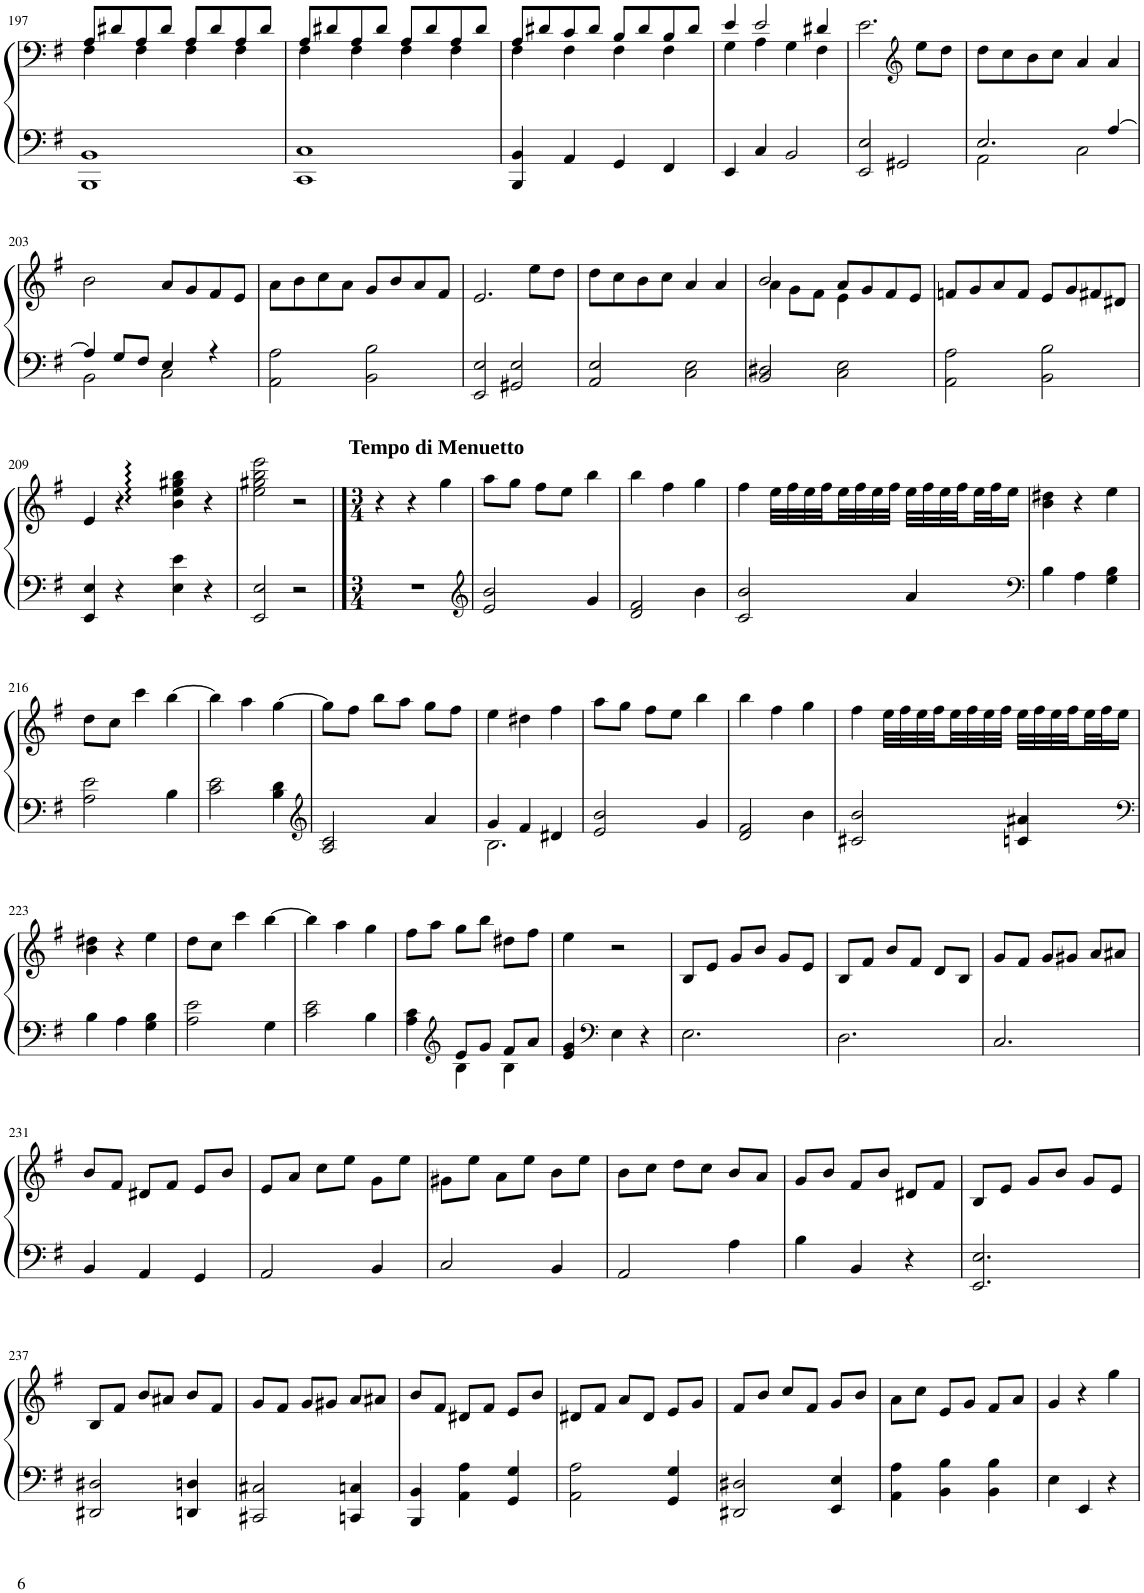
**kern	**kern
*part1	*part1
*staff2	*staff1
*I"Piano	*
*I'Pno	*
!!LO:PB:g=z
*clefF4	*clefF4
*k[f#]	*k[f#]
*M4/4	*M4/4
=197	=197
*	*^
1BBB 1BB	8A/L	4F#\
.	8d#X/	.
.	8A/	4F#\
.	8d#/J	.
.	8A/L	4F#\
.	8d#/	.
.	8A/	4F#\
.	8d#/J	.
=198	=198	=198
1CC 1C	8A/L	4F#\
.	8d#X/	.
.	8A/	4F#\
.	8d#/J	.
.	8A/L	4F#\
.	8d#/	.
.	8A/	4F#\
.	8d#/J	.
=199	=199	=199
4BBB/ 4BB/	8A/L	4F#\
.	8d#X/	.
4AA/	8c/	4F#\
.	8d#/J	.
4GG/	8B/L	4F#\
.	8d#/	.
4FF#/	8B/	4F#\
.	8d#/J	.
=200	=200	=200
4EE/	4e/	4G\
4C/	2e/	4A\
2BB/	.	4G\
.	4d#X/	4F#\
*	*v	*v
=201	=201
2EE/ 2E/	2.e\
2GG#X/	.
*	*clefG2
.	8ee\L
.	8dd\J
=202	=202
*^	*
2.E/	2AA\	8dd\L
.	.	8cc\
.	.	8b\
.	.	8cc\J
.	2C\	4a/
[4A/	.	4a/
!!LO:LB:g=z
=203	=203	=203
4A/]	2BB\	2b\
8G/L	.	.
8F#/J	.	.
4E/	2C\	8a/L
.	.	8g/
4r	.	8f#/
.	.	8e/J
*v	*v	*
=204	=204
2AA\ 2A\	8a\L
.	8b\
.	8cc\
.	8a\J
2BB\ 2B\	8g/L
.	8b/
.	8a/
.	8f#/J
=205	=205
2EE/ 2E/	2.e/
2GG#X/ 2E/	.
.	8ee\L
.	8dd\J
=206	=206
2AA/ 2E/	8dd\L
.	8cc\
.	8b\
.	8cc\J
2C\ 2E\	4a/
.	4a/
=207	=207
*	*^
2BB/ 2D#X/	2b/	4a\
.	.	8g\L
.	.	8f#\J
2C\ 2E\	8a/L	4e\
.	8g/	.
.	8f#/	4ryy
.	8e/J	.
*	*v	*v
=208	=208
2AA\ 2A\	8fn/L
.	8g/
.	8a/
.	8f/J
2BB\ 2B\	8e/L
.	8g/
.	8f#X/
.	8d#X/J
!!LO:LB:g=z
=209	=209
4EE/ 4E/	4e/
4r	4r
4E\ 4e\	4b\: 4ee\: 4gg#X\: 4bb\:
4r	4r
=210	=210
2EE/ 2E/	2ee\ 2gg#X\ 2bb\ 2eee\
2r	2r
==211	==211
*M3/4	*M3/4
!	!LO:TX:a:B:t=Tempo di Menuetto
2.r	4r
.	4r
.	4gg\
=212	=212
*clefG2	*
2e/ 2b/	8aa\L
.	8gg\J
.	8ff#\L
.	8ee\J
4g/	4bb\
=213	=213
2d/ 2f#/	4bb\
.	4ff#\
4b\	4gg\
=214	=214
2c/ 2b/	4ff#\
.	32ee\LLL
.	32ff#\
.	32ee\
.	32ff#\
.	32ee\
.	32ff#\
.	32ee\
.	32ff#\JJJ
4a/	32ee\LLL
.	32ff#\
.	32ee\
.	32ff#\
.	32ee\
.	32ff#\J
.	16ee\JJ
=215	=215
*clefF4	*
4B\	4b\ 4dd#X\
4A\	4r
4G\ 4B\	4ee\
!!LO:LB:g=z
=216	=216
2A\ 2e\	8dd\L
.	8cc\J
.	4ccc\
4B\	[4bb\
=217	=217
2c\ 2e\	4bb\]
.	4aa\
4B\ 4d\	[4gg\
=218	=218
*clefG2	*
2A/ 2c/	8gg\L]
.	8ff#\J
.	8bb\L
.	8aa\J
4a/	8gg\L
.	8ff#\J
=219	=219
*^	*
4g/	2.B\	4ee\
4f#/	.	4dd#X\
4d#X/	.	4ff#\
*v	*v	*
=220	=220
2e/ 2b/	8aa\L
.	8gg\J
.	8ff#\L
.	8ee\J
4g/	4bb\
=221	=221
2d/ 2f#/	4bb\
.	4ff#\
4b\	4gg\
=222	=222
2c#X/ 2b/	4ff#\
.	32ee\LLL
.	32ff#\
.	32ee\
.	32ff#\
.	32ee\
.	32ff#\
.	32ee\
.	32ff#\JJJ
4cn/ 4a#X/	32ee\LLL
.	32ff#\
.	32ee\
.	32ff#\
.	32ee\
.	32ff#\J
.	16ee\JJ
!!LO:LB:g=z
=223	=223
*clefF4	*
4B\	4b\ 4dd#X\
4A\	4r
4G\ 4B\	4ee\
=224	=224
2A\ 2e\	8dd\L
.	8cc\J
.	4ccc\
4G\	[4bb\
=225	=225
2c\ 2e\	4bb\]
.	4aa\
4B\	4gg\
=226	=226
*^	*
4A\ 4c\	4ryy	8ff#\L
.	.	8aa\J
*clefG2	*	*
8e/L	4B\	8gg\L
8g/J	.	8bb\J
8f#/L	4B\	8dd#X\L
8a/J	.	8ff#\J
*v	*v	*
=227	=227
4e/ 4g/	4ee\
*clefF4	*
4E\	2r
4r	.
=228	=228
2.E\	8B/L
.	8e/J
.	8g/L
.	8b/J
.	8g/L
.	8e/J
=229	=229
2.D\	8B/L
.	8f#/J
.	8b/L
.	8f#/J
.	8d/L
.	8B/J
=230	=230
2.C/	8g/L
.	8f#/J
.	8g/L
.	8g#X/J
.	8a/L
.	8a#X/J
!!LO:LB:g=z
=231	=231
4BB/	8b/L
.	8f#/J
4AA/	8d#X/L
.	8f#/J
4GG/	8e/L
.	8b/J
=232	=232
2AA/	8e/L
.	8a/J
.	8cc\L
.	8ee\J
4BB/	8g\L
.	8ee\J
=233	=233
2C/	8g#X\L
.	8ee\J
.	8a\L
.	8ee\J
4BB/	8b\L
.	8ee\J
=234	=234
2AA/	8b\L
.	8cc\J
.	8dd\L
.	8cc\J
4A\	8b/L
.	8a/J
=235	=235
4B\	8g/L
.	8b/J
4BB/	8f#/L
.	8b/J
4r	8d#X/L
.	8f#/J
=236	=236
2.EE/ 2.E/	8B/L
.	8e/J
.	8g/L
.	8b/J
.	8g/L
.	8e/J
!!LO:LB:g=z
=237	=237
2DD#X/ 2D#X/	8B/L
.	8f#/J
.	8b/L
.	8a#X/J
4DDn/ 4Dn/	8b/L
.	8f#/J
=238	=238
2CC#X/ 2C#X/	8g/L
.	8f#/J
.	8g/L
.	8g#X/J
4CCn/ 4Cn/	8a/L
.	8a#X/J
=239	=239
4BBB/ 4BB/	8b/L
.	8f#/J
4AA\ 4A\	8d#X/L
.	8f#/J
4GG/ 4G/	8e/L
.	8b/J
=240	=240
2AA\ 2A\	8d#X/L
.	8f#/J
.	8a/L
.	8d#/J
4GG/ 4G/	8e/L
.	8g/J
=241	=241
2DD#X/ 2D#X/	8f#/L
.	8b/J
.	8cc/L
.	8f#/J
4EE/ 4E/	8g/L
.	8b/J
=242	=242
4AA\ 4A\	8a\L
.	8cc\J
4BB\ 4B\	8e/L
.	8g/J
4BB\ 4B\	8f#/L
.	8a/J
=243	=243
4E\	4g/
4EE/	4r
4r	4gg\
=	=
*-	*-
